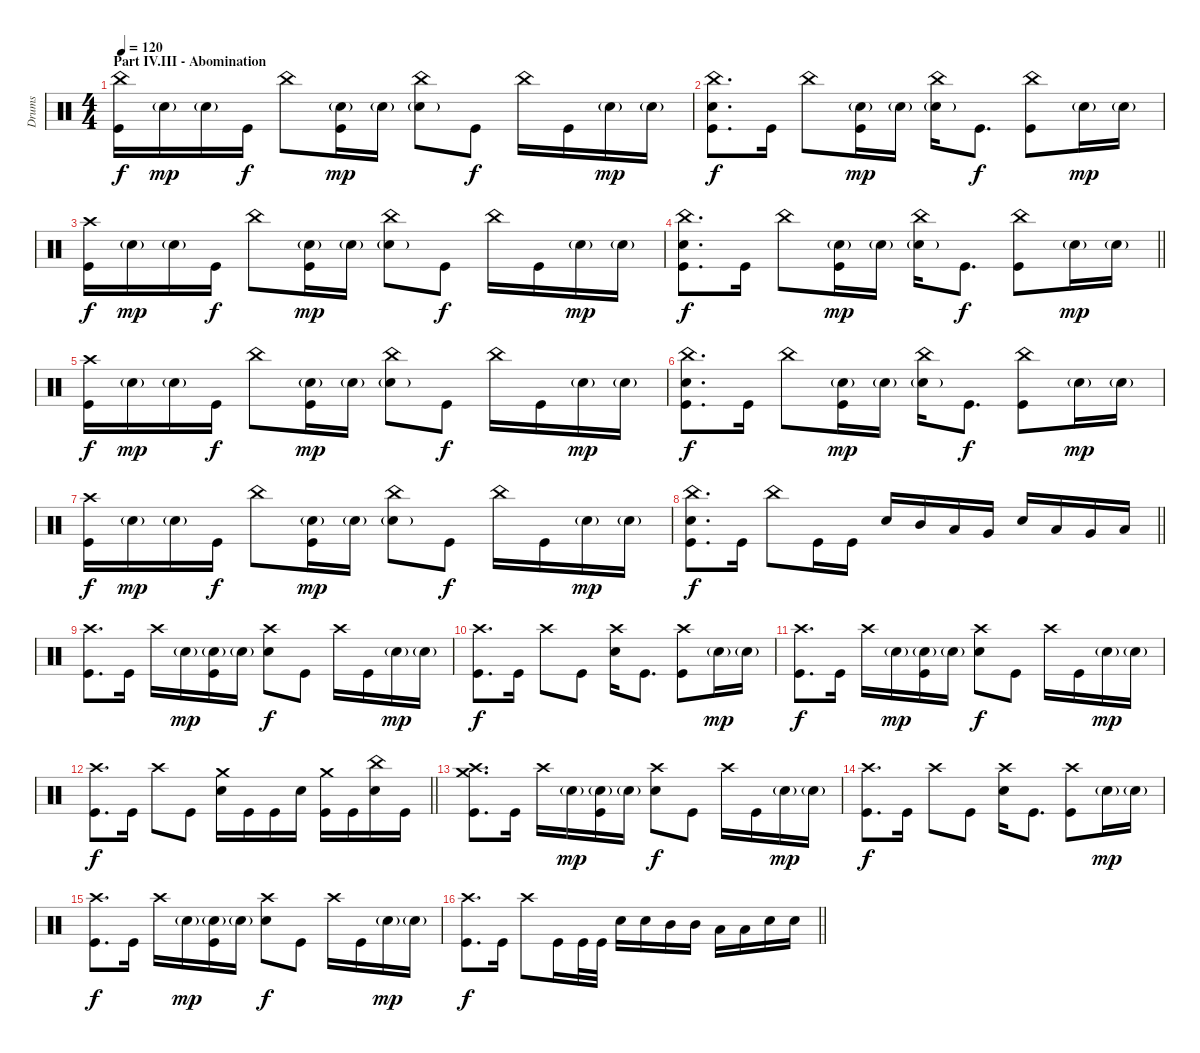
\track ("Drums" "Drums") {instrument percussion}
\staff
\articulation defaults
\ts (4 4)
\section ("" "Part IV.III - Abomination")
\tempo 120
\clef neutral
\ks c
("China (hit)" "Kick (hit)").16{dy f} "Electric Snare (hit)"{g}.16{dy mp} "Electric Snare (hit)"{g}.16 "Kick (hit)".16{dy f} "China (hit)".8 ("Electric Snare (hit)"{g} "Kick (hit)").16{dy mp} "Electric Snare (hit)"{g}.16 ("China (hit)" "Electric Snare (hit)"{g}).8 "Kick (hit)".8{dy f} "China (hit)".16 "Kick (hit)".16 "Electric Snare (hit)"{g}.16{dy mp} "Electric Snare (hit)"{g}.16 |
("China (hit)" "Electric Snare (hit)" "Kick (hit)").8{d dy f} "Kick (hit)".16 "China (hit)".8 ("Electric Snare (hit)"{g} "Kick (hit)").16{dy mp} "Electric Snare (hit)"{g}.16 ("China (hit)" "Electric Snare (hit)"{g}).16 "Kick (hit)".8{d dy f} ("China (hit)" "Kick (hit)").8 "Electric Snare (hit)"{g}.16{dy mp} "Electric Snare (hit)"{g}.16 |
("Crash high (hit)" "Kick (hit)").16{dy f} "Electric Snare (hit)"{g}.16{dy mp} "Electric Snare (hit)"{g}.16 "Kick (hit)".16{dy f} "China (hit)".8 ("Electric Snare (hit)"{g} "Kick (hit)").16{dy mp} "Electric Snare (hit)"{g}.16 ("China (hit)" "Electric Snare (hit)"{g}).8 "Kick (hit)".8{dy f} "China (hit)".16 "Kick (hit)".16 "Electric Snare (hit)"{g}.16{dy mp} "Electric Snare (hit)"{g}.16 |
\barLineRight lightlight
("China (hit)" "Electric Snare (hit)" "Kick (hit)").8{d dy f} "Kick (hit)".16 "China (hit)".8 ("Electric Snare (hit)"{g} "Kick (hit)").16{dy mp} "Electric Snare (hit)"{g}.16 ("China (hit)" "Electric Snare (hit)"{g}).16 "Kick (hit)".8{d dy f} ("China (hit)" "Kick (hit)").8 "Electric Snare (hit)"{g}.16{dy mp} "Electric Snare (hit)"{g}.16 |
("Crash high (hit)" "Kick (hit)").16{dy f} "Electric Snare (hit)"{g}.16{dy mp} "Electric Snare (hit)"{g}.16 "Kick (hit)".16{dy f} "China (hit)".8 ("Electric Snare (hit)"{g} "Kick (hit)").16{dy mp} "Electric Snare (hit)"{g}.16 ("China (hit)" "Electric Snare (hit)"{g}).8 "Kick (hit)".8{dy f} "China (hit)".16 "Kick (hit)".16 "Electric Snare (hit)"{g}.16{dy mp} "Electric Snare (hit)"{g}.16 |
("China (hit)" "Electric Snare (hit)" "Kick (hit)").8{d dy f} "Kick (hit)".16 "China (hit)".8 ("Electric Snare (hit)"{g} "Kick (hit)").16{dy mp} "Electric Snare (hit)"{g}.16 ("China (hit)" "Electric Snare (hit)"{g}).16 "Kick (hit)".8{d dy f} ("China (hit)" "Kick (hit)").8 "Electric Snare (hit)"{g}.16{dy mp} "Electric Snare (hit)"{g}.16 |
("Crash high (hit)" "Kick (hit)").16{dy f} "Electric Snare (hit)"{g}.16{dy mp} "Electric Snare (hit)"{g}.16 "Kick (hit)".16{dy f} "China (hit)".8 ("Electric Snare (hit)"{g} "Kick (hit)").16{dy mp} "Electric Snare (hit)"{g}.16 ("China (hit)" "Electric Snare (hit)"{g}).8 "Kick (hit)".8{dy f} "China (hit)".16 "Kick (hit)".16 "Electric Snare (hit)"{g}.16{dy mp} "Electric Snare (hit)"{g}.16 |
\barLineRight lightlight
("China (hit)" "Electric Snare (hit)" "Kick (hit)").8{d dy f} "Kick (hit)".16 "China (hit)".8 "Kick (hit)".16 "Kick (hit)".16 "Electric Snare (hit)".16 "Mid Tom (hit)".16 "Low Tom (hit)".16 "Very Low Tom (hit)".16 "Electric Snare (hit)".16 "Low Tom (hit)".16 "Very Low Tom (hit)".16 "Low Floor Tom (hit)".16 |
\section ("" "")
("Crash high (hit)" "Kick (hit)").8{d} "Kick (hit)".16 "Crash high (hit)".16 "Electric Snare (hit)"{g}.16{dy mp} ("Electric Snare (hit)"{g} "Kick (hit)").16 "Electric Snare (hit)"{g}.16 ("Crash high (hit)" "Electric Snare (hit)").8{dy f} "Kick (hit)".8 "Crash high (hit)".16 "Kick (hit)".16 "Electric Snare (hit)"{g}.16{dy mp} "Electric Snare (hit)"{g}.16 |
("Crash high (hit)" "Kick (hit)").8{d dy f} "Kick (hit)".16 "Crash high (hit)".8 "Kick (hit)".8 ("Crash high (hit)" "Electric Snare (hit)").16 "Kick (hit)".8{d} ("Crash high (hit)" "Kick (hit)").8 "Electric Snare (hit)"{g}.16{dy mp} "Electric Snare (hit)"{g}.16 |
("Crash high (hit)" "Kick (hit)").8{d dy f} "Kick (hit)".16 "Crash high (hit)".16 "Electric Snare (hit)"{g}.16{dy mp} ("Electric Snare (hit)"{g} "Kick (hit)").16 "Electric Snare (hit)"{g}.16 ("Crash high (hit)" "Electric Snare (hit)").8{dy f} "Kick (hit)".8 "Crash high (hit)".16 "Kick (hit)".16 "Electric Snare (hit)"{g}.16{dy mp} "Electric Snare (hit)"{g}.16 |
\barLineRight lightlight
("Crash high (hit)" "Kick (hit)").8{d dy f} "Kick (hit)".16 "Crash high (hit)".8 "Kick (hit)".8 ("Crash medium (hit)" "Electric Snare (hit)").16 "Kick (hit)".16 "Kick (hit)".16 "Electric Snare (hit)".16 ("Crash medium (hit)" "Kick (hit)").16 "Kick (hit)".16 ("China (hit)" "Electric Snare (hit)").16 "Kick (hit)".16 |
("Crash high (hit)" "Crash medium (hit)" "Kick (hit)").8{d} "Kick (hit)".16 "Crash high (hit)".16 "Electric Snare (hit)"{g}.16{dy mp} ("Electric Snare (hit)"{g} "Kick (hit)").16 "Electric Snare (hit)"{g}.16 ("Crash high (hit)" "Electric Snare (hit)").8{dy f} "Kick (hit)".8 "Crash high (hit)".16 "Kick (hit)".16 "Electric Snare (hit)"{g}.16{dy mp} "Electric Snare (hit)"{g}.16 |
("Crash high (hit)" "Kick (hit)").8{d dy f} "Kick (hit)".16 "Crash high (hit)".8 "Kick (hit)".8 ("Crash high (hit)" "Electric Snare (hit)").16 "Kick (hit)".8{d} ("Crash high (hit)" "Kick (hit)").8 "Electric Snare (hit)"{g}.16{dy mp} "Electric Snare (hit)"{g}.16 |
("Crash high (hit)" "Kick (hit)").8{d dy f} "Kick (hit)".16 "Crash high (hit)".16 "Electric Snare (hit)"{g}.16{dy mp} ("Electric Snare (hit)"{g} "Kick (hit)").16 "Electric Snare (hit)"{g}.16 ("Crash high (hit)" "Electric Snare (hit)").8{dy f} "Kick (hit)".8 "Crash high (hit)".16 "Kick (hit)".16 "Electric Snare (hit)"{g}.16{dy mp} "Electric Snare (hit)"{g}.16 |
\barLineRight lightlight
("Crash high (hit)" "Kick (hit)").8{d dy f} "Kick (hit)".16 "Crash high (hit)".8 "Kick (hit)".16 "Kick (hit)".32 "Kick (hit)".32 "Electric Snare (hit)".16 "Electric Snare (hit)".16 "Mid Tom (hit)".16 "Mid Tom (hit)".16 "Low Tom (hit)".16 "Low Tom (hit)".16 "Electric Snare (hit)".16 "Electric Snare (hit)".16
